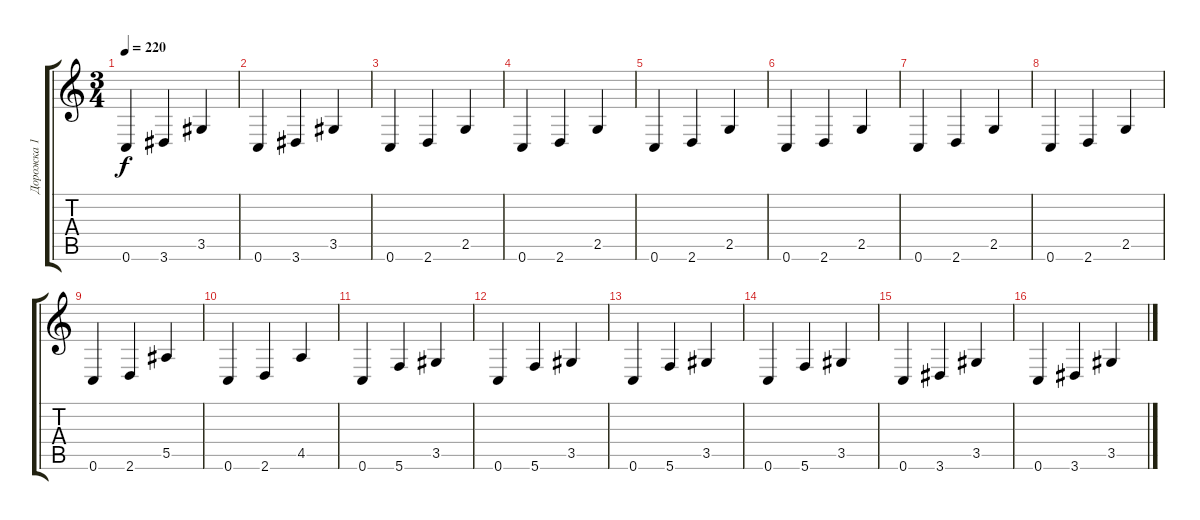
\track ("Дорожка 1" "Дорожка 1") {instrument distortionguitar}
\staff {score tabs}
\tuning (C4 G3 Eb3 Bb2 F2 C2) {hide}
\ts (3 4)
\tempo 220
\clef g2
\ks c
0.6.4{dy f} 3.6.4 3.5.4 |
0.6.4 3.6.4 3.5.4 |
0.6.4 2.6.4 2.5.4 |
0.6.4 2.6.4 2.5.4 |
0.6.4 2.6.4 2.5.4 |
0.6.4 2.6.4 2.5.4 |
0.6.4 2.6.4 2.5.4 |
0.6.4 2.6.4 2.5.4 |
0.6.4 2.6.4 5.5.4 |
0.6.4 2.6.4 4.5.4 |
0.6.4 5.6.4 3.5.4 |
0.6.4 5.6.4 3.5.4 |
0.6.4 5.6.4 3.5.4 |
0.6.4 5.6.4 3.5.4 |
0.6.4 3.6.4 3.5.4 |
0.6.4 3.6.4 3.5.4
